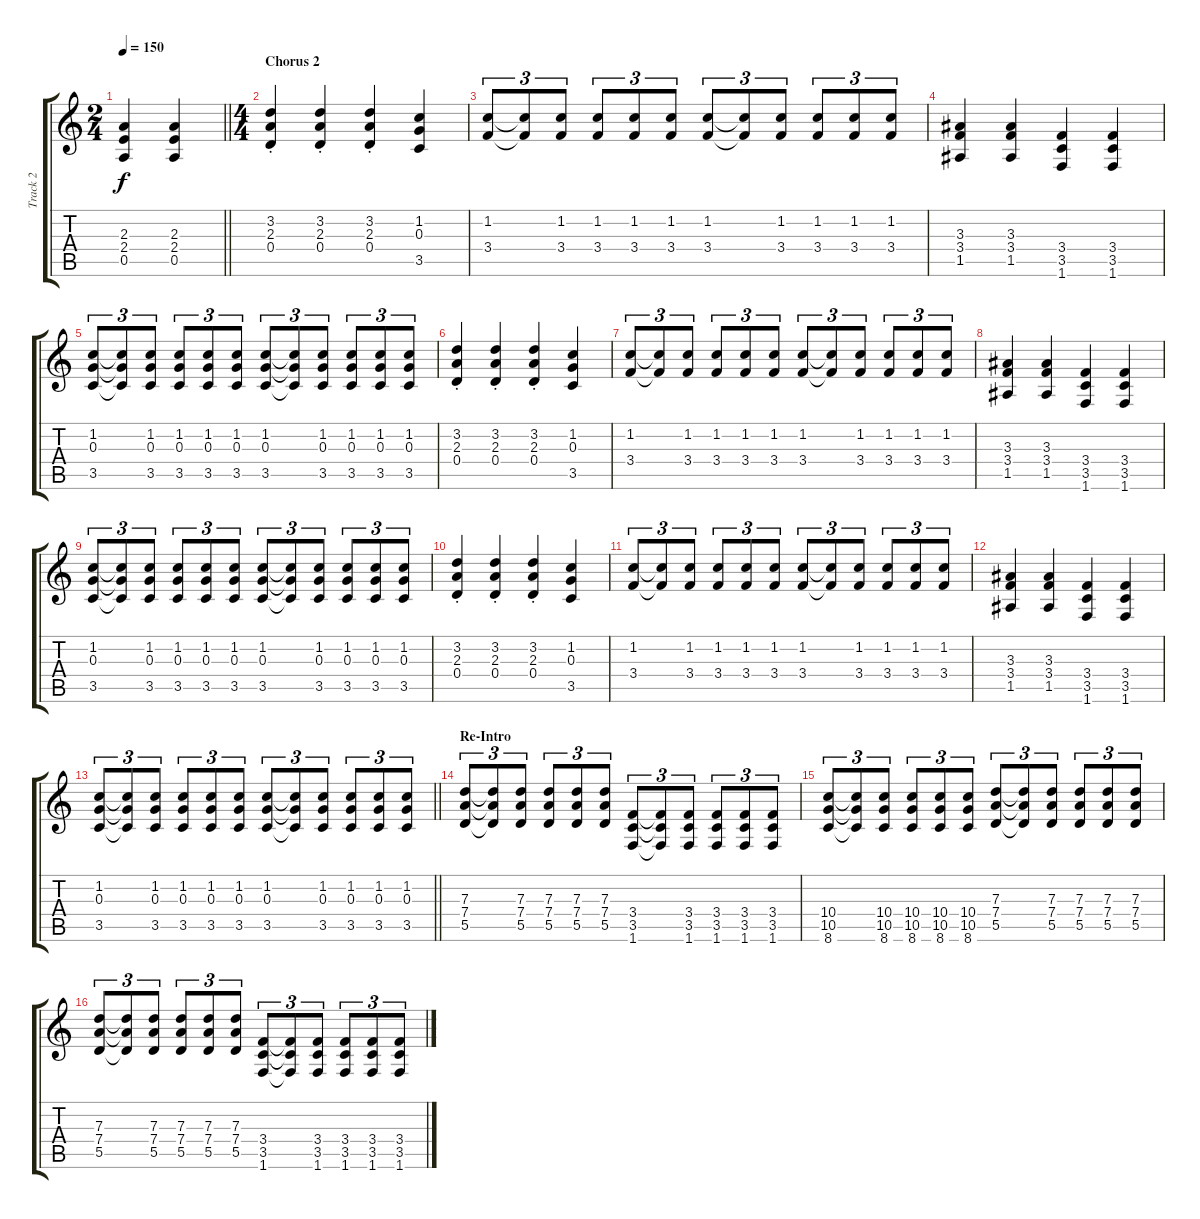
\track ("Track 2" "Track 2") {instrument distortionguitar}
\staff {score tabs}
\tuning (E4 B3 G3 D3 A2 E2) {hide}
\ts (2 4)
\tempo 150
\clef g2
\barLineRight lightlight
\ks c
(2.3 2.4 0.5).4{dy f} (2.3 2.4 0.5).4 |
\ts (4 4)
\section ("" "Chorus 2")
(3.2{st} 2.3{st} 0.4{st}).4 (3.2{st} 2.3{st} 0.4{st}).4 (3.2{st} 2.3{st} 0.4{st}).4 (1.2 0.3 3.5).4 |
(1.2 3.4).8{tu (3 2)} (1.2{t} 3.4{t}).8{tu (3 2)} (1.2 3.4).8{tu (3 2)} (1.2 3.4).8{tu (3 2)} (1.2 3.4).8{tu (3 2)} (1.2 3.4).8{tu (3 2)} (1.2 3.4).8{tu (3 2)} (1.2{t} 3.4{t}).8{tu (3 2)} (1.2 3.4).8{tu (3 2)} (1.2 3.4).8{tu (3 2)} (1.2 3.4).8{tu (3 2)} (1.2 3.4).8{tu (3 2)} |
(3.3 3.4 1.5).4 (3.3 3.4 1.5).4 (3.4 3.5 1.6).4 (3.4 3.5 1.6).4 |
(1.2 0.3 3.5).8{tu (3 2)} (1.2{t} 0.3{t} 3.5{t}).8{tu (3 2)} (1.2 0.3 3.5).8{tu (3 2)} (1.2 0.3 3.5).8{tu (3 2)} (1.2 0.3 3.5).8{tu (3 2)} (1.2 0.3 3.5).8{tu (3 2)} (1.2 0.3 3.5).8{tu (3 2)} (1.2{t} 0.3{t} 3.5{t}).8{tu (3 2)} (1.2 0.3 3.5).8{tu (3 2)} (1.2 0.3 3.5).8{tu (3 2)} (1.2 0.3 3.5).8{tu (3 2)} (1.2 0.3 3.5).8{tu (3 2)} |
(3.2{st} 2.3{st} 0.4{st}).4 (3.2{st} 2.3{st} 0.4{st}).4 (3.2{st} 2.3{st} 0.4{st}).4 (1.2 0.3 3.5).4 |
(1.2 3.4).8{tu (3 2)} (1.2{t} 3.4{t}).8{tu (3 2)} (1.2 3.4).8{tu (3 2)} (1.2 3.4).8{tu (3 2)} (1.2 3.4).8{tu (3 2)} (1.2 3.4).8{tu (3 2)} (1.2 3.4).8{tu (3 2)} (1.2{t} 3.4{t}).8{tu (3 2)} (1.2 3.4).8{tu (3 2)} (1.2 3.4).8{tu (3 2)} (1.2 3.4).8{tu (3 2)} (1.2 3.4).8{tu (3 2)} |
(3.3 3.4 1.5).4 (3.3 3.4 1.5).4 (3.4 3.5 1.6).4 (3.4 3.5 1.6).4 |
(1.2 0.3 3.5).8{tu (3 2)} (1.2{t} 0.3{t} 3.5{t}).8{tu (3 2)} (1.2 0.3 3.5).8{tu (3 2)} (1.2 0.3 3.5).8{tu (3 2)} (1.2 0.3 3.5).8{tu (3 2)} (1.2 0.3 3.5).8{tu (3 2)} (1.2 0.3 3.5).8{tu (3 2)} (1.2{t} 0.3{t} 3.5{t}).8{tu (3 2)} (1.2 0.3 3.5).8{tu (3 2)} (1.2 0.3 3.5).8{tu (3 2)} (1.2 0.3 3.5).8{tu (3 2)} (1.2 0.3 3.5).8{tu (3 2)} |
(3.2{st} 2.3{st} 0.4{st}).4 (3.2{st} 2.3{st} 0.4{st}).4 (3.2{st} 2.3{st} 0.4{st}).4 (1.2 0.3 3.5).4 |
(1.2 3.4).8{tu (3 2)} (1.2{t} 3.4{t}).8{tu (3 2)} (1.2 3.4).8{tu (3 2)} (1.2 3.4).8{tu (3 2)} (1.2 3.4).8{tu (3 2)} (1.2 3.4).8{tu (3 2)} (1.2 3.4).8{tu (3 2)} (1.2{t} 3.4{t}).8{tu (3 2)} (1.2 3.4).8{tu (3 2)} (1.2 3.4).8{tu (3 2)} (1.2 3.4).8{tu (3 2)} (1.2 3.4).8{tu (3 2)} |
(3.3 3.4 1.5).4 (3.3 3.4 1.5).4 (3.4 3.5 1.6).4 (3.4 3.5 1.6).4 |
\barLineRight lightlight
(1.2 0.3 3.5).8{tu (3 2)} (1.2{t} 0.3{t} 3.5{t}).8{tu (3 2)} (1.2 0.3 3.5).8{tu (3 2)} (1.2 0.3 3.5).8{tu (3 2)} (1.2 0.3 3.5).8{tu (3 2)} (1.2 0.3 3.5).8{tu (3 2)} (1.2 0.3 3.5).8{tu (3 2)} (1.2{t} 0.3{t} 3.5{t}).8{tu (3 2)} (1.2 0.3 3.5).8{tu (3 2)} (1.2 0.3 3.5).8{tu (3 2)} (1.2 0.3 3.5).8{tu (3 2)} (1.2 0.3 3.5).8{tu (3 2)} |
\section ("" "Re-Intro")
(7.3 7.4 5.5).8{tu (3 2)} (7.3{t} 7.4{t} 5.5{t}).8{tu (3 2)} (7.3 7.4 5.5).8{tu (3 2)} (7.3 7.4 5.5).8{tu (3 2)} (7.3 7.4 5.5).8{tu (3 2)} (7.3 7.4 5.5).8{tu (3 2)} (3.4 3.5 1.6).8{tu (3 2)} (3.4{t} 3.5{t} 1.6{t}).8{tu (3 2)} (3.4 3.5 1.6).8{tu (3 2)} (3.4 3.5 1.6).8{tu (3 2)} (3.4 3.5 1.6).8{tu (3 2)} (3.4 3.5 1.6).8{tu (3 2)} |
(10.4 10.5 8.6).8{tu (3 2)} (10.4{t} 10.5{t} 8.6{t}).8{tu (3 2)} (10.4 10.5 8.6).8{tu (3 2)} (10.4 10.5 8.6).8{tu (3 2)} (10.4 10.5 8.6).8{tu (3 2)} (10.4 10.5 8.6).8{tu (3 2)} (7.3 7.4 5.5).8{tu (3 2)} (7.3{t} 7.4{t} 5.5{t}).8{tu (3 2)} (7.3 7.4 5.5).8{tu (3 2)} (7.3 7.4 5.5).8{tu (3 2)} (7.3 7.4 5.5).8{tu (3 2)} (7.3 7.4 5.5).8{tu (3 2)} |
(7.3 7.4 5.5).8{tu (3 2)} (7.3{t} 7.4{t} 5.5{t}).8{tu (3 2)} (7.3 7.4 5.5).8{tu (3 2)} (7.3 7.4 5.5).8{tu (3 2)} (7.3 7.4 5.5).8{tu (3 2)} (7.3 7.4 5.5).8{tu (3 2)} (3.4 3.5 1.6).8{tu (3 2)} (3.4{t} 3.5{t} 1.6{t}).8{tu (3 2)} (3.4 3.5 1.6).8{tu (3 2)} (3.4 3.5 1.6).8{tu (3 2)} (3.4 3.5 1.6).8{tu (3 2)} (3.4 3.5 1.6).8{tu (3 2)}
